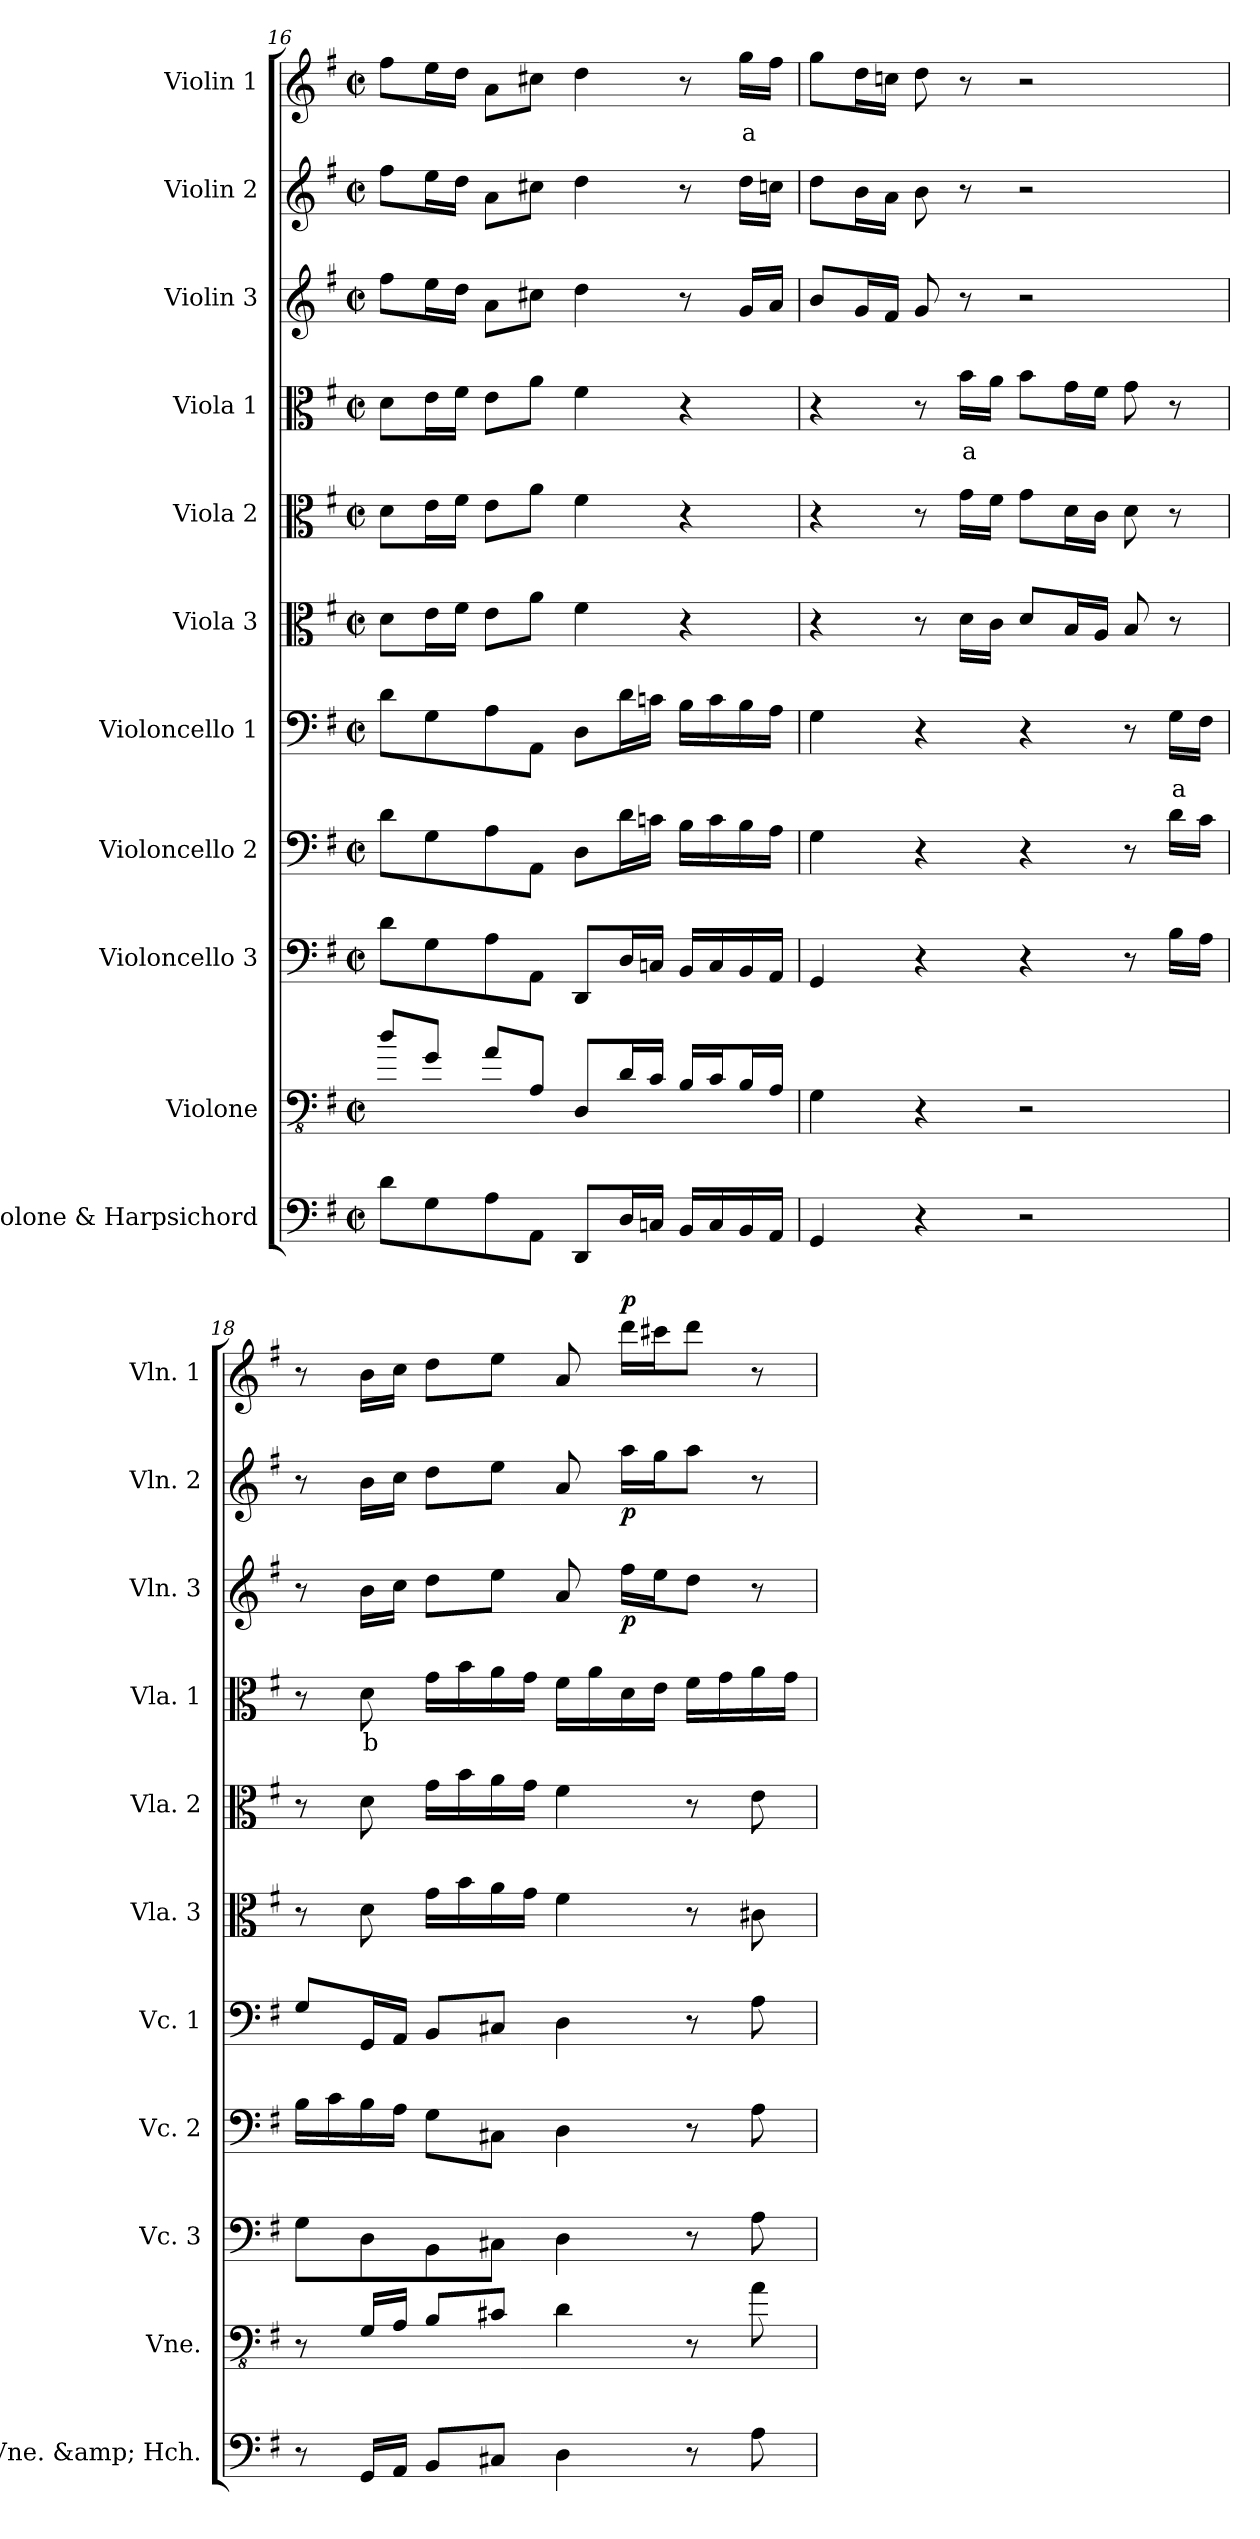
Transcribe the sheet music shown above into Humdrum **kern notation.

**kern	**kern	**kern	**kern	**kern	**text	**kern	**kern	**kern	**text	**kern	**dynam	**kern	**dynam	**kern	**text	**dynam
*part11	*part10	*part9	*part8	*part7	*part7	*part6	*part5	*part4	*part4	*part3	*part3	*part2	*part2	*part1	*part1	*part1
*staff11	*staff10	*staff9	*staff8	*staff7	*staff7	*staff6	*staff5	*staff4	*staff4	*staff3	*staff3	*staff2	*staff2	*staff1	*staff1	*staff1
*I"Violone &amp; Harpsichord	*I"Violone	*I"Violoncello 3	*I"Violoncello 2	*I"Violoncello 1	*	*I"Viola 3	*I"Viola 2	*I"Viola 1	*	*I"Violin 3	*	*I"Violin 2	*	*I"Violin 1	*	*
*I'Vne. &amp; Hch.	*I'Vne.	*I'Vc. 3	*I'Vc. 2	*I'Vc. 1	*	*I'Vla. 3	*I'Vla. 2	*I'Vla. 1	*	*I'Vln. 3	*	*I'Vln. 2	*	*I'Vln. 1	*	*
*clefF4	*clefFv4	*clefF4	*clefF4	*clefF4	*	*clefC3	*clefC3	*clefC3	*	*clefG2	*	*clefG2	*	*clefG2	*	*
*	*ITrd7c12	*	*	*	*	*	*	*	*	*	*	*	*	*	*	*
*k[f#]	*k[f#]	*k[f#]	*k[f#]	*k[f#]	*	*k[f#]	*k[f#]	*k[f#]	*	*k[f#]	*	*k[f#]	*	*k[f#]	*	*
*M4/4	*M4/4	*M4/4	*M4/4	*M4/4	*	*M4/4	*M4/4	*M4/4	*	*M4/4	*	*M4/4	*	*M4/4	*	*
*met(c|)	*met(c|)	*met(c|)	*met(c|)	*met(c|)	*	*met(c|)	*met(c|)	*met(c|)	*	*met(c|)	*	*met(c|)	*	*met(c|)	*	*
=16	=16	=16	=16	=16	=16	=16	=16	=16	=16	=16	=16	=16	=16	=16	=16	=16
8d\L	8D/L	8d\L	8d\L	8d\L	.	8d\L	8d\L	8d\L	.	8ff#\L	.	8ff#\L	.	8ff#\L	.	.
8G\	8GG/J	8G\	8G\	8G\	.	16e\L	16e\L	16e\L	.	16ee\L	.	16ee\L	.	16ee\L	.	.
.	.	.	.	.	.	16f#\JJ	16f#\JJ	16f#\JJ	.	16dd\JJ	.	16dd\JJ	.	16dd\JJ	.	.
8A\	8AA/L	8A\	8A\	8A\	.	8e\L	8e\L	8e\L	.	8a\L	.	8a\L	.	8a\L	.	.
8AA\J	8AAA/J	8AA\J	8AA\J	8AA\J	.	8a\J	8a\J	8a\J	.	8cc#X\J	.	8cc#X\J	.	8cc#X\J	.	.
8DD/L	8DDD/L	8DD/L	8D\L	8D\L	.	4f#\	4f#\	4f#\	.	4dd\	.	4dd\	.	4dd\	.	.
16D/L	16DD/L	16D/L	16d\L	16d\L	.	.	.	.	.	.	.	.	.	.	.	.
16Cn/JJ	16CC/JJ	16Cn/JJ	16cn\JJ	16cn\JJ	.	.	.	.	.	.	.	.	.	.	.	.
16BB/LL	16BBB/LL	16BB/LL	16B\LL	16B\LL	.	4r	4r	4r	.	8r	.	8r	.	8r	.	.
16C/	16CC/J	16C/	16c\	16c\	.	.	.	.	.	.	.	.	.	.	.	.
!	!	!	!	!	!	!	!	!	!	!	!	!	!	!	!LO:LY:color=#FF0000	!
16BB/	16BBB/L	16BB/	16B\	16B\	.	.	.	.	.	16g/LL	.	16dd\LL	.	16gg\LL	a	.
16AA/JJ	16AAA/JJ	16AA/JJ	16A\JJ	16A\JJ	.	.	.	.	.	16a/JJ	.	16ccn\JJ	.	16ff#\JJ	.	.
=17	=17	=17	=17	=17	=17	=17	=17	=17	=17	=17	=17	=17	=17	=17	=17	=17
4GG/	4GGG	4GG/	4G\	4G\	.	4r	4r	4r	.	8b/L	.	8dd\L	.	8gg\L	.	.
.	.	.	.	.	.	.	.	.	.	16g/L	.	16b\L	.	16dd\L	.	.
.	.	.	.	.	.	.	.	.	.	16f#/JJ	.	16a\JJ	.	16ccn\JJ	.	.
4r	4r	4r	4r	4r	.	8r	8r	8r	.	8g/	.	8b\	.	8dd\	.	.
!	!	!	!	!	!	!	!	!	!LO:LY:color=#FF0000	!	!	!	!	!	!	!
.	.	.	.	.	.	16d\LL	16g\LL	16b\LL	a	8r	.	8r	.	8r	.	.
.	.	.	.	.	.	16c\JJ	16f#\JJ	16a\JJ	.	.	.	.	.	.	.	.
2r	2r	4r	4r	4r	.	8d/L	8g\L	8b\L	.	2r	.	2r	.	2r	.	.
.	.	.	.	.	.	16B/L	16d\L	16g\L	.	.	.	.	.	.	.	.
.	.	.	.	.	.	16A/JJ	16c\JJ	16f#\JJ	.	.	.	.	.	.	.	.
.	.	8r	8r	8r	.	8B/	8d\	8g\	.	.	.	.	.	.	.	.
!	!	!	!	!	!LO:LY:color=#FF0000	!	!	!	!	!	!	!	!	!	!	!
.	.	16B\LL	16d\LL	16G\LL	a	8r	8r	8r	.	.	.	.	.	.	.	.
.	.	16A\JJ	16c\JJ	16F#\JJ	.	.	.	.	.	.	.	.	.	.	.	.
=18	=18	=18	=18	=18	=18	=18	=18	=18	=18	=18	=18	=18	=18	=18	=18	=18
8r	8r	8G\L	16B\LL	8G/L	.	8r	8r	8r	.	8r	.	8r	.	8r	.	.
.	.	.	16c\	.	.	.	.	.	.	.	.	.	.	.	.	.
!	!	!	!	!	!	!	!	!	!LO:LY:color=#FF0000	!	!	!	!	!	!	!
16GG/LL	16GGG/LL	8D\	16B\	16GG/L	.	8d\	8d\	8d\	b	16b\LL	.	16b\LL	.	16b\LL	.	.
16AA/JJ	16AAA/JJ	.	16A\JJ	16AA/JJ	.	.	.	.	.	16cc\JJ	.	16cc\JJ	.	16cc\JJ	.	.
8BB/L	8BBB/L	8BB\	8G\L	8BB/L	.	16g\LL	16g\LL	16g\LL	.	8dd\L	.	8dd\L	.	8dd\L	.	.
.	.	.	.	.	.	16b\	16b\	16b\	.	.	.	.	.	.	.	.
8C#X/J	8CC#X/J	8C#X\J	8C#X\J	8C#X/J	.	16a\	16a\	16a\	.	8ee\J	.	8ee\J	.	8ee\J	.	.
.	.	.	.	.	.	16g\JJ	16g\JJ	16g\JJ	.	.	.	.	.	.	.	.
4D\	4DD	4D\	4D\	4D\	.	4f#\	4f#\	16f#\LL	.	8a/	.	8a/	.	8a/	.	.
.	.	.	.	.	.	.	.	16a\	.	.	.	.	.	.	.	.
!	!	!	!	!	!	!	!	!	!	!	!LO:DY:b	!	!LO:DY:b	!	!	!LO:DY:b
.	.	.	.	.	.	.	.	16d\	.	16ff#\LL	p	16aa\LL	p	16ddd\LL	.	p
.	.	.	.	.	.	.	.	16e\JJ	.	16ee\J	.	16gg\J	.	16ccc#X\J	.	.
8r	8r	8r	8r	8r	.	8r	8r	16f#\LL	.	8dd\J	.	8aa\J	.	8ddd\J	.	.
.	.	.	.	.	.	.	.	16g\	.	.	.	.	.	.	.	.
8A\	8AA	8A\	8A\	8A\	.	8c#X\	8e\	16a\	.	8r	.	8r	.	8r	.	.
.	.	.	.	.	.	.	.	16g\JJ	.	.	.	.	.	.	.	.
=	=	=	=	=	=	=	=	=	=	=	=	=	=	=	=	=
*-	*-	*-	*-	*-	*-	*-	*-	*-	*-	*-	*-	*-	*-	*-	*-	*-
